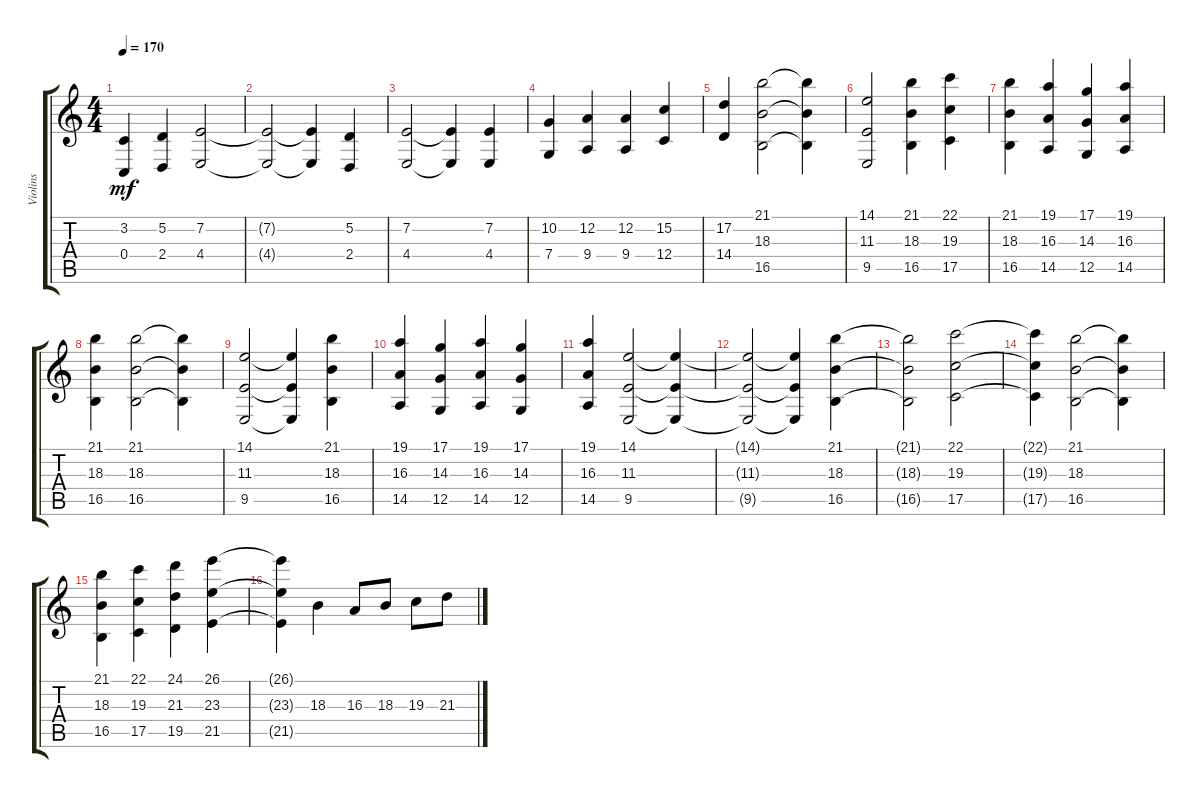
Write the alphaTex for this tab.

\track ("Violins" "Violins") {instrument synthstrings1}
\staff {score tabs}
\tuning (D4 A3 F3 C3 G2 C2) {hide}
\ts (4 4)
\tempo 170
\clef g2
\ks c
(3.2 0.4).4{dy mf} (5.2 2.4).4 (7.2 4.4).2 |
(7.2{t} 4.4{t}).2 (7.2{t} 4.4{t}).4 (5.2 2.4).4 |
(7.2 4.4).2 (7.2{t} 4.4{t}).4 (7.2 4.4).4 |
(10.2 7.4).4 (12.2 9.4).4 (12.2 9.4).4 (15.2 12.4).4 |
(17.2 14.4).4 (21.1 18.3 16.5).2 (21.1{t} 18.3{t} 16.5{t}).4 |
(14.1 11.3 9.5).2 (21.1 18.3 16.5).4 (22.1 19.3 17.5).4 |
(21.1 18.3 16.5).4 (19.1 16.3 14.5).4 (17.1 14.3 12.5).4 (19.1 16.3 14.5).4 |
(21.1 18.3 16.5).4 (21.1 18.3 16.5).2 (21.1{t} 18.3{t} 16.5{t}).4 |
(14.1 11.3 9.5).2 (14.1{t} 11.3{t} 9.5{t}).4 (21.1 18.3 16.5).4 |
(19.1 16.3 14.5).4 (17.1 14.3 12.5).4 (19.1 16.3 14.5).4 (17.1 14.3 12.5).4 |
(19.1 16.3 14.5).4 (14.1 11.3 9.5).2 (14.1{t} 11.3{t} 9.5{t}).4 |
(14.1{t} 11.3{t} 9.5{t}).2 (14.1{t} 11.3{t} 9.5{t}).4 (21.1 18.3 16.5).4 |
(21.1{t} 18.3{t} 16.5{t}).2 (22.1 19.3 17.5).2 |
(22.1{t} 19.3{t} 17.5{t}).4 (21.1 18.3 16.5).2 (21.1{t} 18.3{t} 16.5{t}).4 |
(21.1 18.3 16.5).4 (22.1 19.3 17.5).4 (24.1 21.3 19.5).4 (26.1 23.3 21.5).4 |
(26.1{t} 23.3{t} 21.5{t}).4 18.3.4 16.3.8 18.3.8 19.3.8 21.3.8
